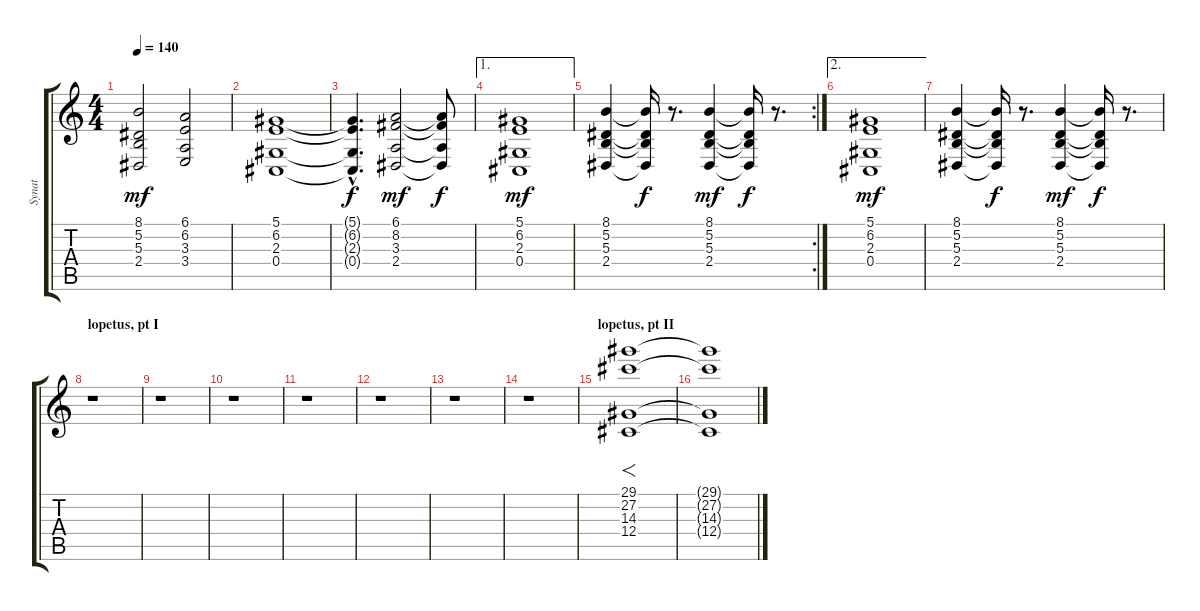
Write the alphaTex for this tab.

\track ("Synat" "Synat") {instrument stringensemble1}
\staff {score tabs}
\tuning (Eb4 Bb3 Gb3 Db3 Ab2 Db2) {hide}
\ts (4 4)
\tempo 140
\clef g2
\ks c
(8.1 5.2 5.3 2.4).2{dy mf} (6.1 6.2 3.3 3.4).2 |
(5.1 6.2 2.3 0.4).1 |
(5.1{hac t} 6.2{hac t} 2.3{hac t} 0.4{hac t}).4{d dy f} (6.1 8.2 3.3 2.4).2{dy mf} (6.1{t} 8.2{t} 3.3{t} 2.4{t}).8{dy f} |
\ae 1
(5.1 6.2 2.3 0.4).1{dy mf} |
\rc 2
(8.1 5.2 5.3 2.4).4 (8.1{t} 5.2{t} 5.3{t} 2.4{t}).16{dy f} r.8{d} (8.1 5.2 5.3 2.4).4{dy mf} (8.1{t} 5.2{t} 5.3{t} 2.4{t}).16{dy f} r.8{d} |
\ae 2
(5.1 6.2 2.3 0.4).1{dy mf} |
(8.1 5.2 5.3 2.4).4 (8.1{t} 5.2{t} 5.3{t} 2.4{t}).16{dy f} r.8{d} (8.1 5.2 5.3 2.4).4{dy mf} (8.1{t} 5.2{t} 5.3{t} 2.4{t}).16{dy f} r.8{d} |
\section ("" "lopetus, pt I")
r.1 |
r.1 |
r.1 |
r.1 |
r.1 |
r.1 |
r.1 |
\section ("" "lopetus, pt II")
(29.1 27.2 14.3 12.4).1{f volume 6} |
(29.1{t} 27.2{t} 14.3{t} 12.4{t}).1
